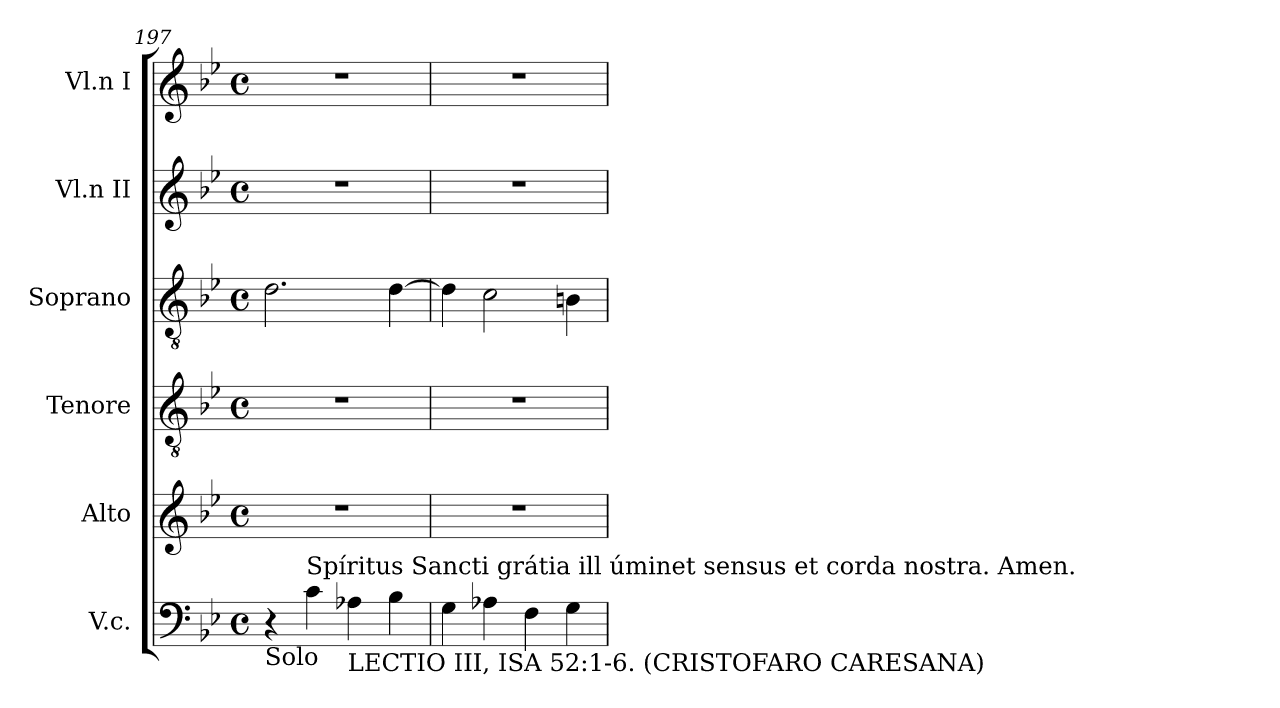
**kern	**kern	**kern	**kern	**kern	**kern
*part6	*part5	*part4	*part3	*part2	*part1
*staff6	*staff5	*staff4	*staff3	*staff2	*staff1
*I"V.c.	*I"Alto	*I"Tenore	*I"Soprano	*I"Vl.n II	*I"Vl.n I
*I'V.c.	*I'Alto	*I'Tenore	*I'Soprano	*I'Vl.n II	*I'Vl.n I
*clefF4	*clefG2	*clefGv2	*clefGv2	*clefG2	*clefG2
*k[b-e-]	*k[b-e-]	*k[b-e-]	*k[b-e-]	*k[b-e-]	*k[b-e-]
*B-:	*B-:	*B-:	*B-:	*B-:	*B-:
*M4/4	*M4/4	*M4/4	*M4/4	*M4/4	*M4/4
*met(c)	*met(c)	*met(c)	*met(c)	*met(c)	*met(c)
=197	=197	=197	=197	=197	=197
!LO:TX:b:t=Solo	!	!	!	!	!
4r	1r	1r	2.d\	1r	1r
!LO:TX:a:t=Spíritus Sancti grátia ill úminet sensus et corda nostra. Amen.	!	!	!	!	!
4c\	.	.	.	.	.
!LO:TX:b:t=LECTIO III, ISA 52&colon;1-6. (CRISTOFARO CARESANA)	!	!	!	!	!
4A-X\	.	.	.	.	.
4B-\	.	.	[>4d\	.	.
=198	=198	=198	=198	=198	=198
4G\	1r	1r	4d\]	1r	1r
4A-X\	.	.	2c\	.	.
4F\	.	.	.	.	.
4G\	.	.	4Bn\	.	.
=	=	=	=	=	=
*-	*-	*-	*-	*-	*-
